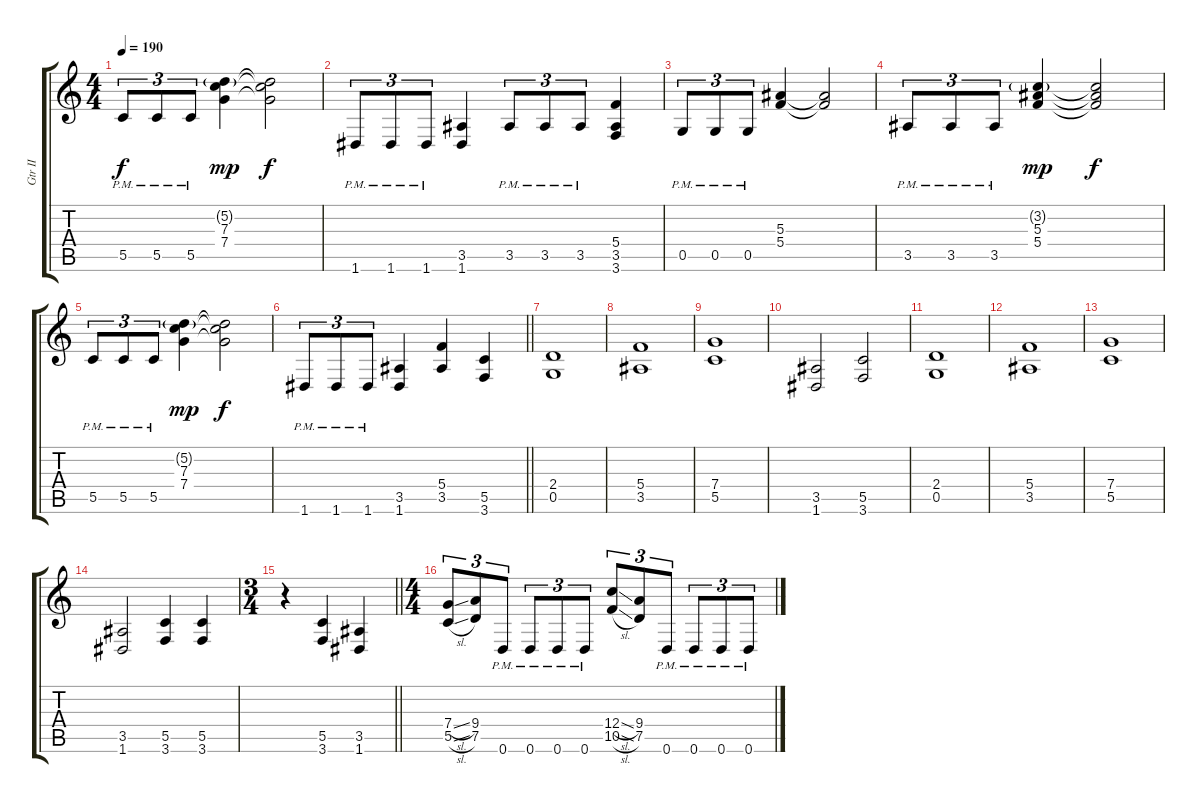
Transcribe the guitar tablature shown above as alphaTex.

\track ("Gtr II" "Gtr II") {instrument overdrivenguitar}
\staff {score tabs}
\tuning (D4 A3 F3 C3 G2 D2) {hide}
\ts (4 4)
\tempo 190
\clef g2
\ks c
5.5{pm}.8{tu (3 2) dy f} 5.5{pm}.8{tu (3 2)} 5.5{pm}.8{tu (3 2)} (5.2{g} 7.3 7.4).4{dy mp} (5.2{t} 7.3{t} 7.4{t}).2{dy f} |
1.6{pm}.8{tu (3 2)} 1.6{pm}.8{tu (3 2)} 1.6{pm}.8{tu (3 2)} (3.5 1.6).4 3.5{pm}.8{tu (3 2)} 3.5{pm}.8{tu (3 2)} 3.5{pm}.8{tu (3 2)} (5.4 3.5 3.6).4 |
0.5{pm}.8{tu (3 2)} 0.5{pm}.8{tu (3 2)} 0.5{pm}.8{tu (3 2)} (5.3 5.4).4 (5.3{t} 5.4{t}).2 |
3.5{pm}.8{tu (3 2)} 3.5{pm}.8{tu (3 2)} 3.5{pm}.8{tu (3 2)} (3.2{g} 5.3 5.4).4{dy mp} (3.2{t} 5.3{t} 5.4{t}).2{dy f} |
5.5{pm}.8{tu (3 2)} 5.5{pm}.8{tu (3 2)} 5.5{pm}.8{tu (3 2)} (5.2{g} 7.3 7.4).4{dy mp} (5.2{t} 7.3{t} 7.4{t}).2{dy f} |
\barLineRight lightlight
1.6{pm}.8{tu (3 2)} 1.6{pm}.8{tu (3 2)} 1.6{pm}.8{tu (3 2)} (3.5 1.6).4 (5.4 3.5).4 (5.5 3.6).4 |
(2.4 0.5).1 |
(5.4 3.5).1 |
(7.4 5.5).1 |
(3.5 1.6).2 (5.5 3.6).2 |
(2.4 0.5).1 |
(5.4 3.5).1 |
(7.4 5.5).1 |
(3.5 1.6).2 (5.5 3.6).4 (5.5 3.6).4 |
\ts (3 4)
\barLineRight lightlight
r.4 (5.5 3.6).4 (3.5 1.6).4 |
\ts (4 4)
(7.4{sl} 5.5{sl}).8{tu (3 2)} (9.4 7.5).8{tu (3 2)} 0.6{pm}.8{tu (3 2)} 0.6{pm}.8{tu (3 2)} 0.6{pm}.8{tu (3 2)} 0.6{pm}.8{tu (3 2)} (12.4{sl} 10.5{sl}).8{tu (3 2)} (9.4 7.5).8{tu (3 2)} 0.6{pm}.8{tu (3 2)} 0.6{pm}.8{tu (3 2)} 0.6{pm}.8{tu (3 2)} 0.6{pm}.8{tu (3 2)}
